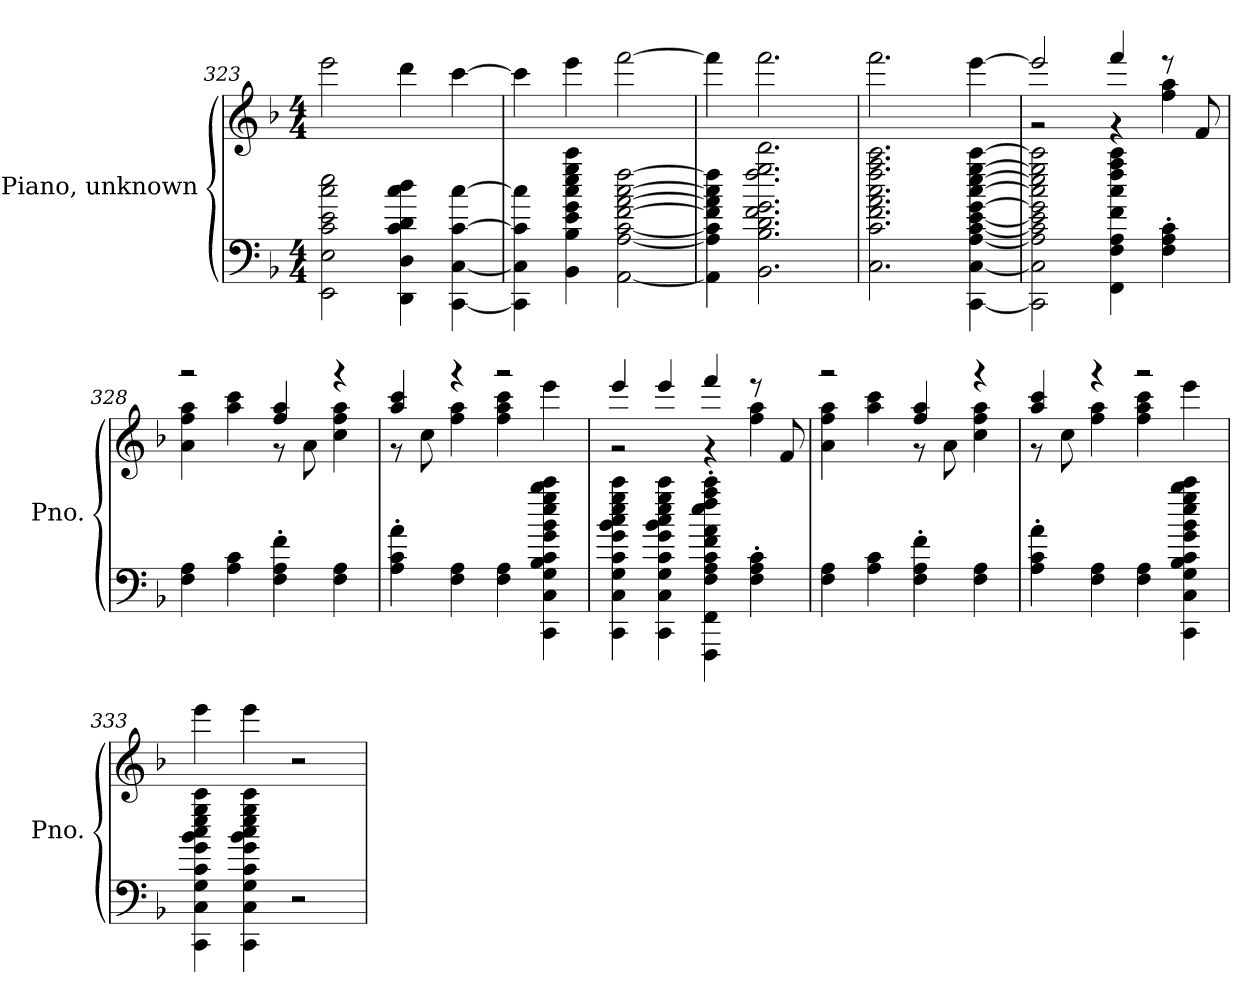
**kern	**kern
*part1	*part1
*staff2	*staff1
*I"Piano, unknown	*
*I'Pno.	*
*clefF4	*clefG2
*k[b-]	*k[b-]
*M4/4	*M4/4
=323	=323
2EE\ 2E\ 2c\ 2e\ 2cc\ 2ee\	2eee\
4DD\ 4D\ 4c\ 4d\ 4cc\ 4dd\	4ddd\
[4CC\ [4C\ [4c\ [4cc\	[4ccc\
=324	=324
4CC\] 4C\] 4c\] 4cc\]	4ccc\]
4BB-\ 4B-\ 4e\ 4g\ 4cc\ 4ee\ 4gg\ 4ccc\	4eee\
[2AA\ [2A\ [2c\ [2f\ [2a\ [2cc\ [2ff\	[2fff\
=325	=325
4AA\] 4A\] 4c\] 4f\] 4a\] 4cc\] 4ff\]	4fff\]
2.BB-\ 2.B-\ 2.d\ 2.f\ 2.g\ 2.ff\ 2.gg\ 2.ddd\	2.fff\
=326	=326
2.C\ 2.c\ 2.f\ 2.a\ 2.cc\ 2.ff\ 2.aa\ 2.ccc\	2.fff\
[4CC\ [4C\ [4A\ [4c\ [4e\ [4g\ [4cc\ [4ee\ [4gg\ [4ccc\	[4eee\
=327	=327
*	*^
2CC\] 2C\] 2A\] 2c\] 2e\] 2g\] 2cc\] 2ee\] 2gg\] 2ccc\]	2eee/]	2r
4FF\ 4F\ 4A\ 4f\ 4cc\ 4ff\ 4aa\ 4ccc\	4fff/	4r
4F\' 4A\' 4c\'	8r	4ff\ 4aa\
.	8f/	.
=328	=328	=328
4F\ 4A\	2r	4a\ 4ff\ 4aa\
4A\ 4c\	.	4aa\ 4ccc\
4F\' 4A\' 4f\'	4ff/ 4aa/	8r
.	.	8a\
4F\ 4A\	4r	4cc\ 4ff\ 4aa\
=329	=329	=329
4A\' 4c\' 4a\'	4aa/ 4ccc/	8r
.	.	8cc\
4F\ 4A\	4r	4ff\ 4aa\
4F\ 4A\	2r	4ff\ 4aa\ 4ccc\
4CC\ 4C\ 4G\ 4B-\ 4c\ 4g\ 4b-\ 4ee\ 4gg\ 4bb-\ 4ccc\	.	4eee\
!!LO:LB:g=z	!!
=330	=330	=330
4CC\ 4C\ 4G\ 4c\ 4g\ 4b-\ 4cc\ 4ee\ 4gg\ 4ccc\	4eee/	2r
4CC\ 4C\ 4G\ 4c\ 4g\ 4b-\ 4cc\ 4ee\ 4gg\ 4ccc\	4eee/	.
4FFF\' 4FF\' 4F\' 4A\' 4c\' 4f\' 4a\' 4ee\' 4ff\' 4aa\' 4ccc\'	4fff/	4r
4F\' 4A\' 4c\'	8r	4ff\ 4aa\
.	8f/	.
=331	=331	=331
4F\ 4A\	2r	4a\ 4ff\ 4aa\
4A\ 4c\	.	4aa\ 4ccc\
4F\' 4A\' 4f\'	4ff/ 4aa/	8r
.	.	8a\
4F\ 4A\	4r	4cc\ 4ff\ 4aa\
=332	=332	=332
4A\' 4c\' 4a\'	4aa/ 4ccc/	8r
.	.	8cc\
4F\ 4A\	4r	4ff\ 4aa\
4F\ 4A\	2r	4ff\ 4aa\ 4ccc\
4CC\ 4C\ 4G\ 4B-\ 4c\ 4g\ 4b-\ 4ee\ 4gg\ 4bb-\ 4ccc\	.	4eee\
*	*v	*v
=333	=333
4CC\ 4C\ 4G\ 4c\ 4g\ 4b-\ 4cc\ 4ee\ 4gg\ 4ccc\	4eee\
4CC\ 4C\ 4G\ 4c\ 4g\ 4b-\ 4cc\ 4ee\ 4gg\ 4ccc\	4eee\
2r	2r
=	=
*-	*-
